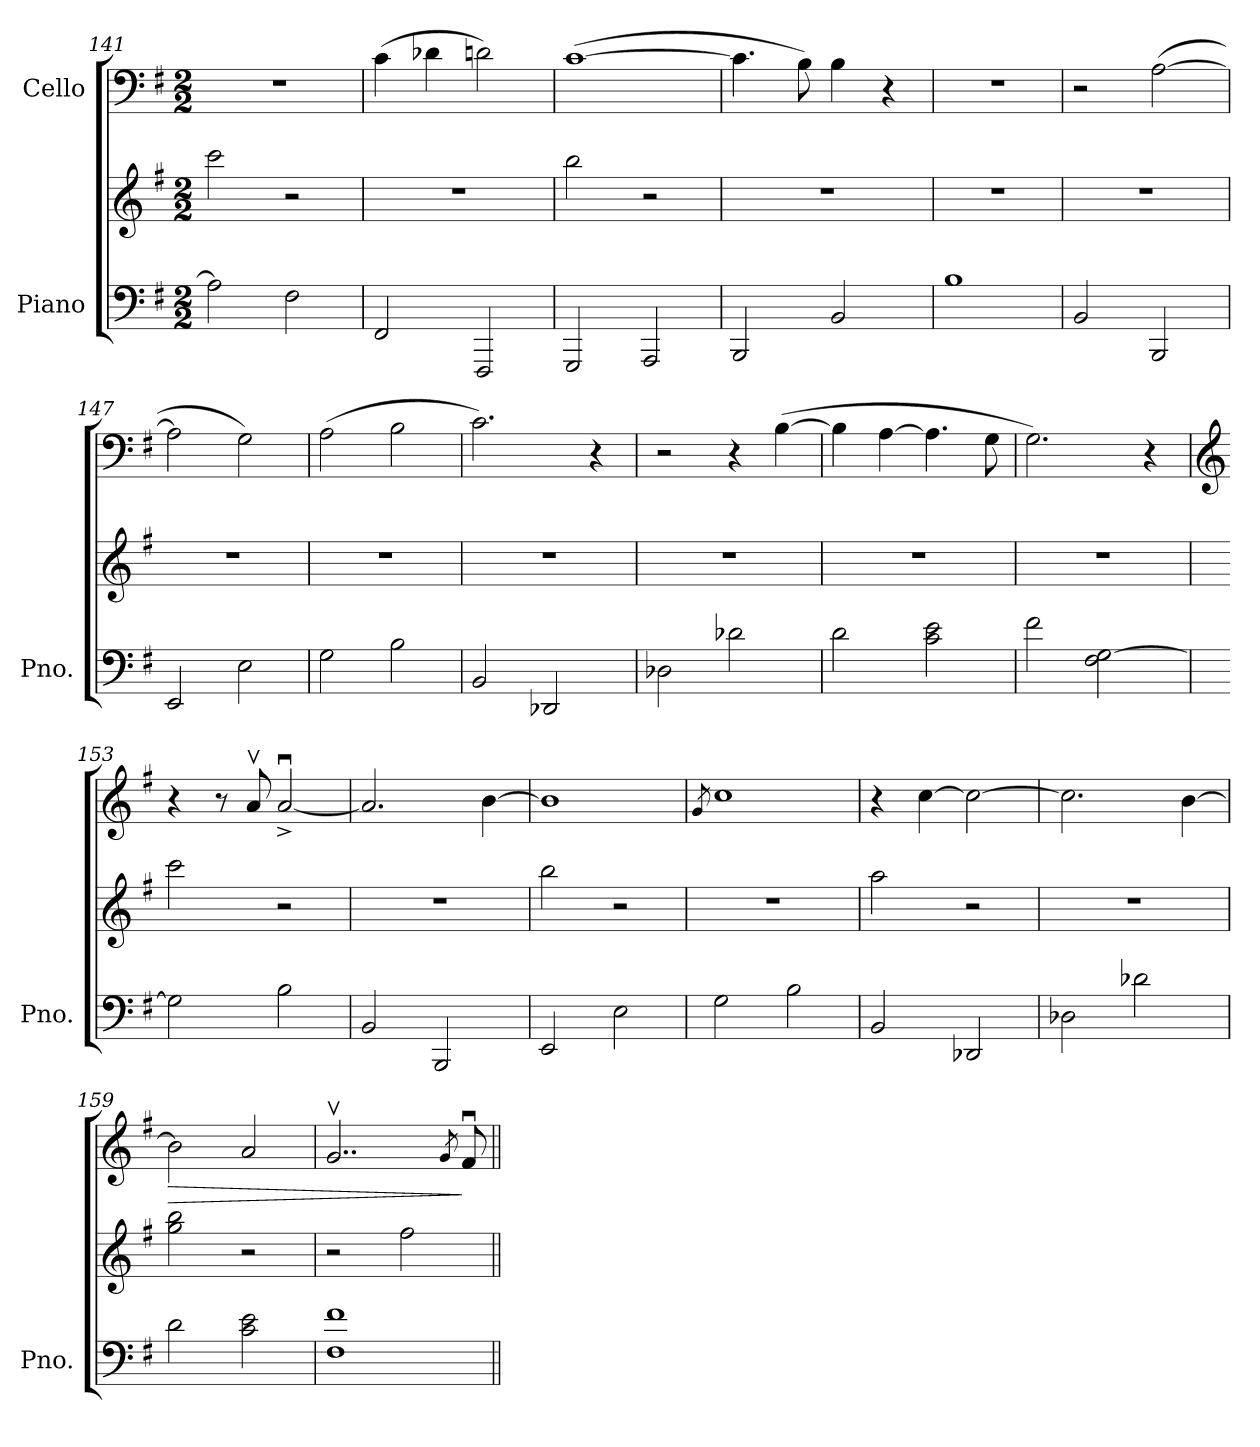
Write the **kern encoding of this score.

**kern	**kern	**kern	**dynam
*part2	*part2	*part1	*part1
*staff3	*staff2	*staff1	*staff1
*I"Piano	*	*I"Cello	*
*I'Pno.	*	*	*
*clefF4	*clefG2	*clefF4	*
*k[f#]	*k[f#]	*k[f#]	*
*M2/2	*M2/2	*M2/2	*
=141	=141	=141	=141
2A]	2ccc	1r	.
2F#	2r	.	.
=142	=142	=142	=142
2FF#	1r	(4c	.
.	.	4d-X	.
2FFF#	.	2dn)	.
=143	=143	=143	=143
2GGG	2bb	([1c	.
2AAA	2r	.	.
=144	=144	=144	=144
2BBB	1r	4.c]	.
.	.	8B)	.
2BB	.	4B	.
.	.	4r	.
=145	=145	=145	=145
1B	1r	1r	.
=146	=146	=146	=146
2BB	1r	2r	.
2BBB	.	([2A	.
=147	=147	=147	=147
2EE	1r	2A]	.
2E	.	2G)	.
=148	=148	=148	=148
2G	1r	(2A	.
2B	.	2B	.
=149	=149	=149	=149
2BB	1r	2.c)	.
2DD-X	.	.	.
.	.	4r	.
=150	=150	=150	=150
2D-X	1r	2r	.
2d-X	.	4r	.
.	.	([4B	.
=151	=151	=151	=151
2d	1r	4B]	.
.	.	[4A	.
2c 2e	.	4.A]	.
.	.	8G	.
=152	=152	=152	=152
2f#	1r	2.G)	.
2F# [2G	.	.	.
.	.	4r	.
=153	=153	=153	=153
*	*	*clefG2	*
2G]	2ccc	4r	.
.	.	8r	.
.	.	8av	.
2B	2r	[2au^	.
=154	=154	=154	=154
2BB	1r	2.a]	.
2BBB	.	.	.
.	.	[4b	.
=155	=155	=155	=155
2EE	2bb	1b]	.
2E	2r	.	.
=156	=156	=156	=156
.	.	8qg	.
2G	1r	1cc	.
2B	.	.	.
=157	=157	=157	=157
2BB	2aa	4r	.
.	.	[4cc	.
2DD-X	2r	2cc_	.
=158	=158	=158	=158
2D-X	1r	2.cc]	.
2d-X	.	.	.
.	.	[4b	.
=159	=159	=159	=159
!	!	!	!LO:HP:b
2d	2gg 2bb	2b]	>
2c 2e	2r	2a	.
=160	=160	=160	=160
1f# 1F#	2r	2..gv	.
.	2ff#	.	.
.	.	8qg	.
.	.	8f#u	]
=||	=||	=||	=||
*-	*-	*-	*-
